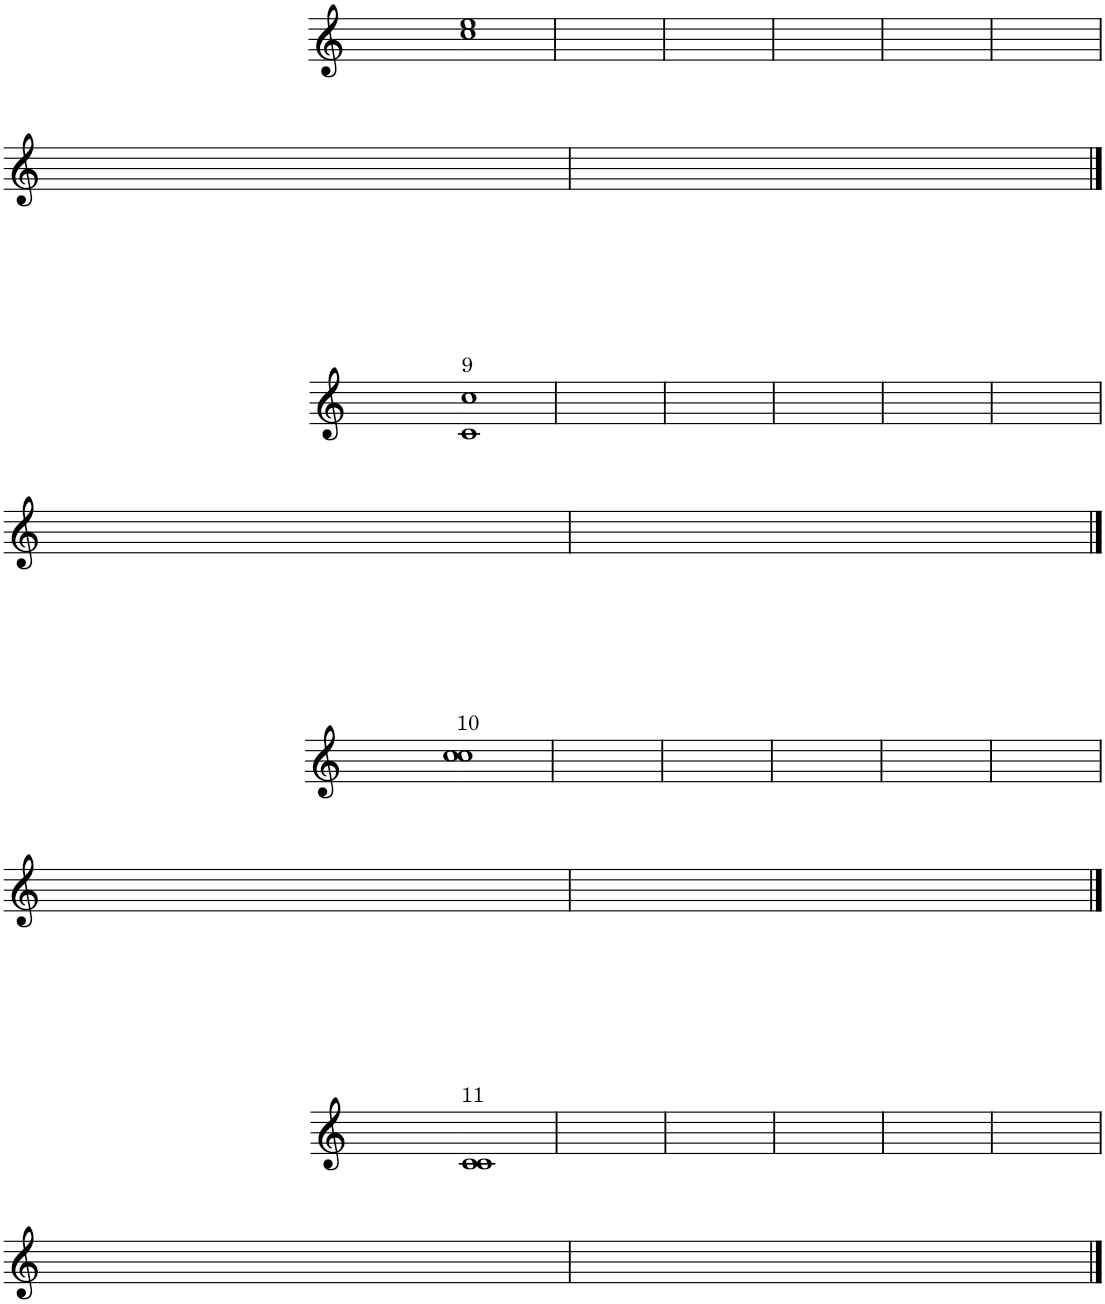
**kern
*part1
*staff1
*I"Violines (sección)
!!LO:PB:g=z
*clefG2
*k[]
*M4/4
=64
1ryy
=65-
1cc 1ee
=66
1a 1ff
=67
1b 1dd
=68
1g 1ee
=69
1a 1cc
=70
1f 1dd
!!LO:LB:g=z
=71
1g 1b
=72
1c 1cc
!!LO:LB:g=z
==73
1ryy
=74-
!LO:TX:a:t=9
1c 1cc
=75
1e 1b-X
=76
1f 1a
=77
1d 1dd
=78
1f#X 1cc
=79
1g 1b
!!LO:LB:g=z
=80
1f 1ee
=81
1e 1cc
!!LO:LB:g=z
==82
*k[]
1ryy
=83-
!LO:TX:a:t=10
1cc 1cc
=84
1b 1cc
=85
1a 1cc
=86
1g 1cc#X
=87
1f#X 1dd
=88
1f 1dd#X
!!LO:LB:g=z
=89
1e 1ee
=90
1a 1a
!!LO:LB:g=z
==91
1ryy
=92-
!LO:TX:a:t=11
1c 1c
=93
1c 1d
=94
1B 1d
=95
1B-X 1dd
=96
1A 1ee
=97
1B 1dd
!!LO:LB:g=z
=98
1c 1cc
=99
1e 1b
==
*-
